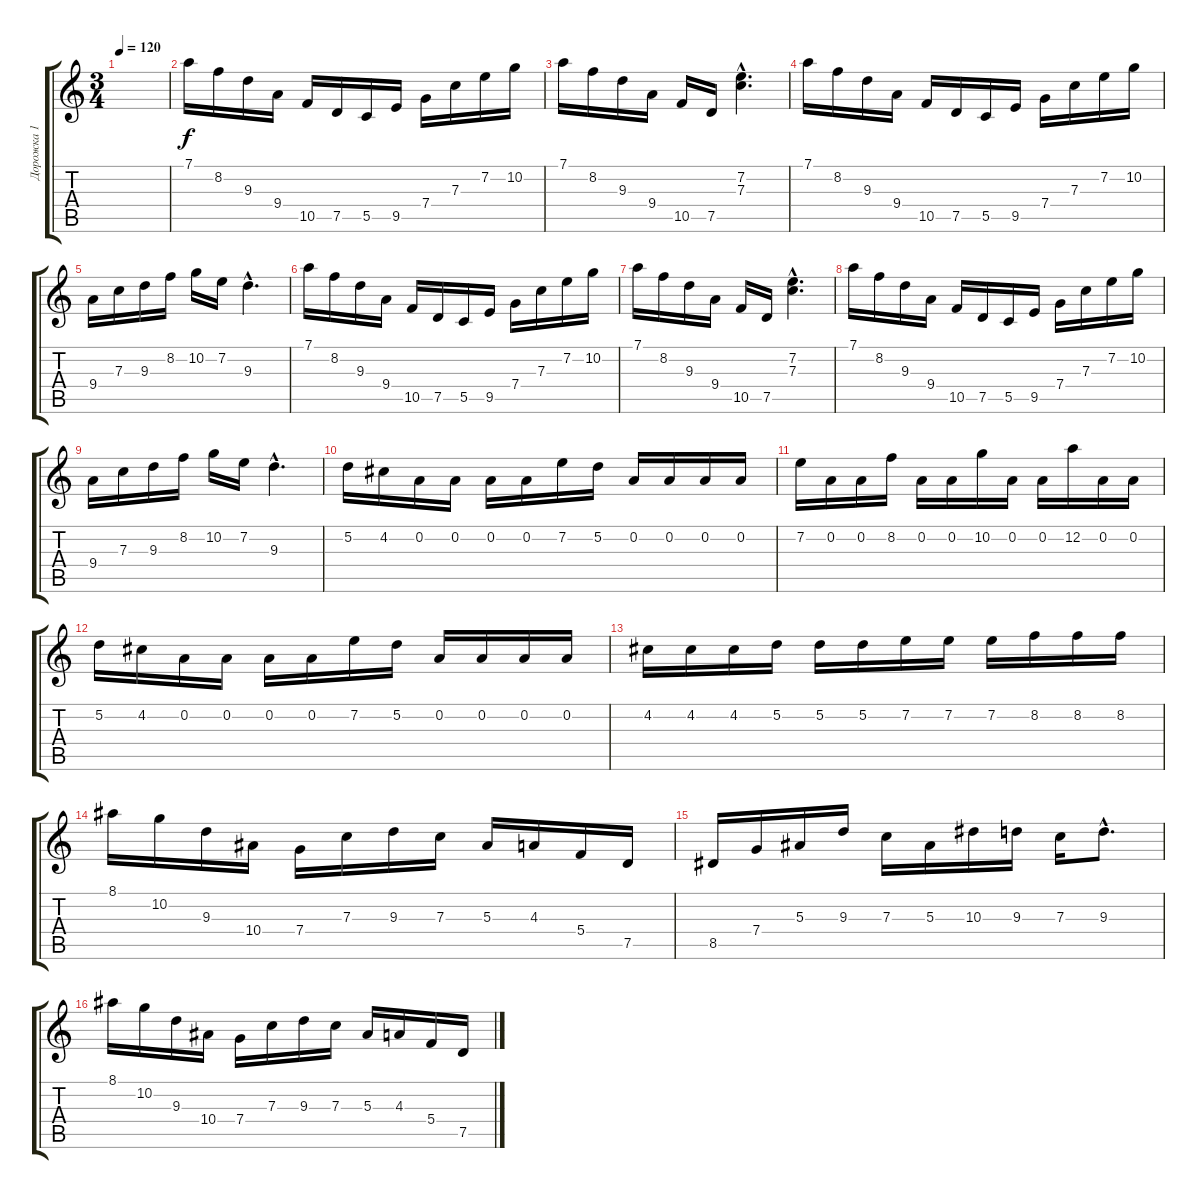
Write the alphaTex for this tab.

\track ("Дорожка 1" "Дорожка 1") {instrument distortionguitar}
\staff {score tabs}
\tuning (D4 A3 F3 C3 G2 D2) {hide}
\ts (3 4)
\tempo 120
\clef g2
\ks c
|
7.1.16 8.2.16 9.3.16 9.4.16 10.5.16 7.5.16 5.5.16 9.5.16 7.4.16 7.3.16 7.2.16 10.2.16 |
7.1.16 8.2.16 9.3.16 9.4.16 10.5.16 7.5.16 (7.2{hac} 7.3{hac}).4{d} |
7.1.16 8.2.16 9.3.16 9.4.16 10.5.16 7.5.16 5.5.16 9.5.16 7.4.16 7.3.16 7.2.16 10.2.16 |
9.4.16 7.3.16 9.3.16 8.2.16 10.2.16 7.2.16 9.3{hac}.4{d} |
7.1.16 8.2.16 9.3.16 9.4.16 10.5.16 7.5.16 5.5.16 9.5.16 7.4.16 7.3.16 7.2.16 10.2.16 |
7.1.16 8.2.16 9.3.16 9.4.16 10.5.16 7.5.16 (7.2{hac} 7.3{hac}).4{d} |
7.1.16 8.2.16 9.3.16 9.4.16 10.5.16 7.5.16 5.5.16 9.5.16 7.4.16 7.3.16 7.2.16 10.2.16 |
9.4.16 7.3.16 9.3.16 8.2.16 10.2.16 7.2.16 9.3{hac}.4{d} |
5.2.16 4.2.16 0.2.16 0.2.16 0.2.16 0.2.16 7.2.16 5.2.16 0.2.16 0.2.16 0.2.16 0.2.16 |
7.2.16 0.2.16 0.2.16 8.2.16 0.2.16 0.2.16 10.2.16 0.2.16 0.2.16 12.2.16 0.2.16 0.2.16 |
5.2.16 4.2.16 0.2.16 0.2.16 0.2.16 0.2.16 7.2.16 5.2.16 0.2.16 0.2.16 0.2.16 0.2.16 |
4.2.16 4.2.16 4.2.16 5.2.16 5.2.16 5.2.16 7.2.16 7.2.16 7.2.16 8.2.16 8.2.16 8.2.16 |
8.1.16 10.2.16 9.3.16 10.4.16 7.4.16 7.3.16 9.3.16 7.3.16 5.3.16 4.3.16 5.4.16 7.5.16 |
8.5.16 7.4.16 5.3.16 9.3.16 7.3.16 5.3.16 10.3.16 9.3.16 7.3.16 9.3{hac}.8{d} |
8.1.16 10.2.16 9.3.16 10.4.16 7.4.16 7.3.16 9.3.16 7.3.16 5.3.16 4.3.16 5.4.16 7.5.16
